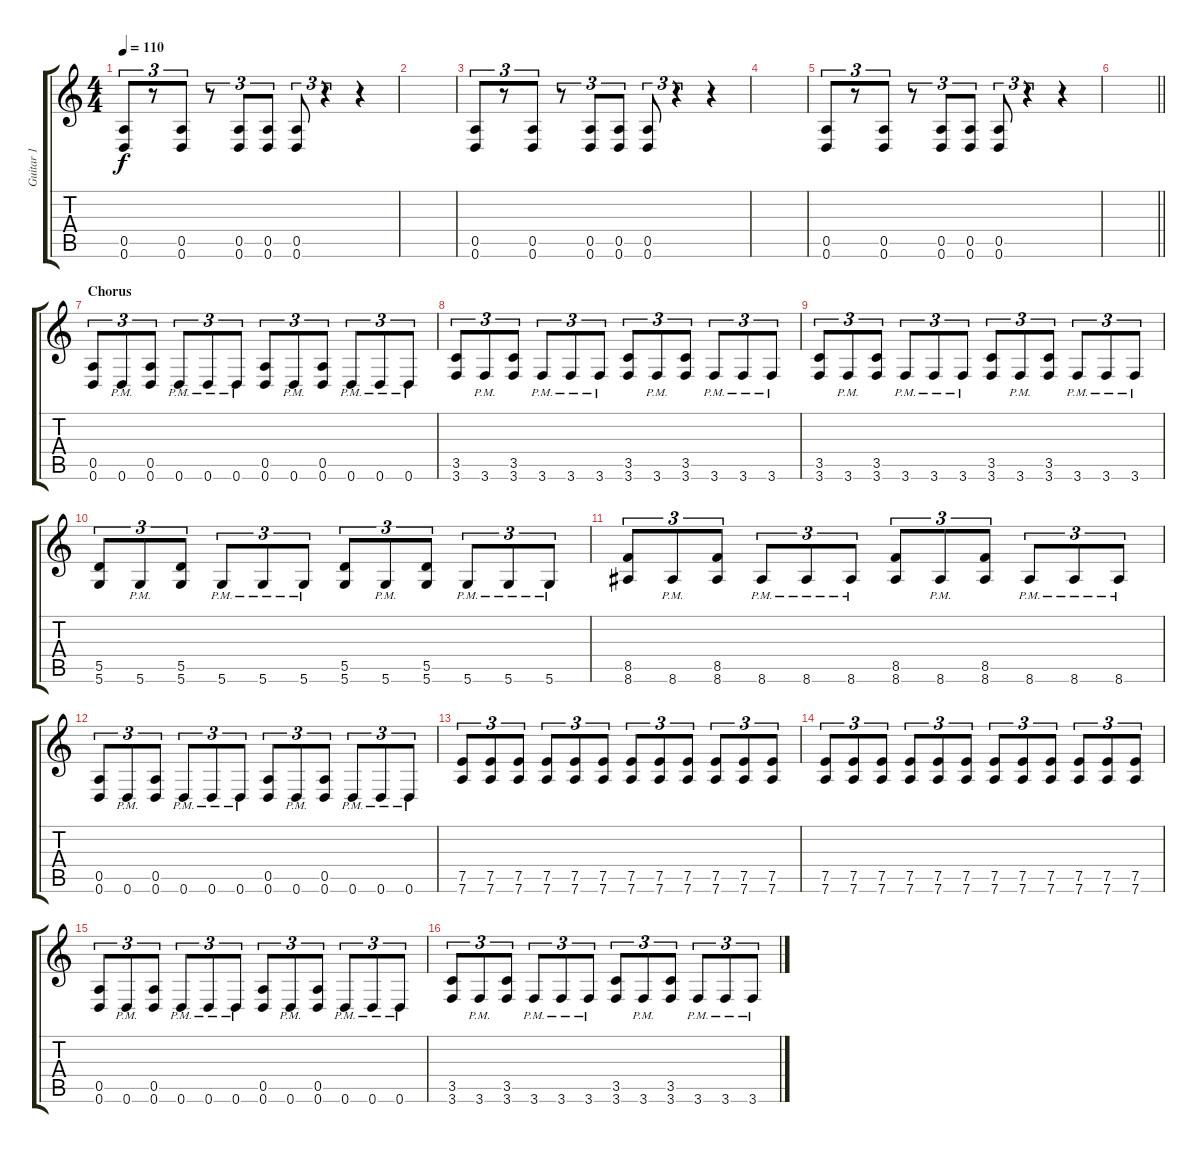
\track ("Guitar 1" "Guitar 1") {instrument distortionguitar}
\staff {score tabs}
\tuning (E4 B3 G3 D3 A2 D2) {hide}
\ts (4 4)
\tempo 110
\clef g2
\ks c
(0.5 0.6).8{tu (3 2) dy f} r.8{tu (3 2)} (0.5 0.6).8{tu (3 2)} r.8{tu (3 2)} (0.5 0.6).8{tu (3 2)} (0.5 0.6).8{tu (3 2)} (0.5 0.6).8{tu (3 2)} r.4{tu (3 2)} r.4 |
|
(0.5 0.6).8{tu (3 2)} r.8{tu (3 2)} (0.5 0.6).8{tu (3 2)} r.8{tu (3 2)} (0.5 0.6).8{tu (3 2)} (0.5 0.6).8{tu (3 2)} (0.5 0.6).8{tu (3 2)} r.4{tu (3 2)} r.4 |
|
(0.5 0.6).8{tu (3 2)} r.8{tu (3 2)} (0.5 0.6).8{tu (3 2)} r.8{tu (3 2)} (0.5 0.6).8{tu (3 2)} (0.5 0.6).8{tu (3 2)} (0.5 0.6).8{tu (3 2)} r.4{tu (3 2)} r.4 |
\barLineRight lightlight
|
\section ("" "Chorus")
(0.5 0.6).8{tu (3 2)} 0.6{pm}.8{tu (3 2)} (0.5 0.6).8{tu (3 2)} 0.6{pm}.8{tu (3 2)} 0.6{pm}.8{tu (3 2)} 0.6{pm}.8{tu (3 2)} (0.5 0.6).8{tu (3 2)} 0.6{pm}.8{tu (3 2)} (0.5 0.6).8{tu (3 2)} 0.6{pm}.8{tu (3 2)} 0.6{pm}.8{tu (3 2)} 0.6{pm}.8{tu (3 2)} |
(3.5 3.6).8{tu (3 2)} 3.6{pm}.8{tu (3 2)} (3.5 3.6).8{tu (3 2)} 3.6{pm}.8{tu (3 2)} 3.6{pm}.8{tu (3 2)} 3.6{pm}.8{tu (3 2)} (3.5 3.6).8{tu (3 2)} 3.6{pm}.8{tu (3 2)} (3.5 3.6).8{tu (3 2)} 3.6{pm}.8{tu (3 2)} 3.6{pm}.8{tu (3 2)} 3.6{pm}.8{tu (3 2)} |
(3.5 3.6).8{tu (3 2)} 3.6{pm}.8{tu (3 2)} (3.5 3.6).8{tu (3 2)} 3.6{pm}.8{tu (3 2)} 3.6{pm}.8{tu (3 2)} 3.6{pm}.8{tu (3 2)} (3.5 3.6).8{tu (3 2)} 3.6{pm}.8{tu (3 2)} (3.5 3.6).8{tu (3 2)} 3.6{pm}.8{tu (3 2)} 3.6{pm}.8{tu (3 2)} 3.6{pm}.8{tu (3 2)} |
(5.5 5.6).8{tu (3 2)} 5.6{pm}.8{tu (3 2)} (5.5 5.6).8{tu (3 2)} 5.6{pm}.8{tu (3 2)} 5.6{pm}.8{tu (3 2)} 5.6{pm}.8{tu (3 2)} (5.5 5.6).8{tu (3 2)} 5.6{pm}.8{tu (3 2)} (5.5 5.6).8{tu (3 2)} 5.6{pm}.8{tu (3 2)} 5.6{pm}.8{tu (3 2)} 5.6{pm}.8{tu (3 2)} |
(8.5 8.6).8{tu (3 2)} 8.6{pm}.8{tu (3 2)} (8.5 8.6).8{tu (3 2)} 8.6{pm}.8{tu (3 2)} 8.6{pm}.8{tu (3 2)} 8.6{pm}.8{tu (3 2)} (8.5 8.6).8{tu (3 2)} 8.6{pm}.8{tu (3 2)} (8.5 8.6).8{tu (3 2)} 8.6{pm}.8{tu (3 2)} 8.6{pm}.8{tu (3 2)} 8.6{pm}.8{tu (3 2)} |
(0.5 0.6).8{tu (3 2)} 0.6{pm}.8{tu (3 2)} (0.5 0.6).8{tu (3 2)} 0.6{pm}.8{tu (3 2)} 0.6{pm}.8{tu (3 2)} 0.6{pm}.8{tu (3 2)} (0.5 0.6).8{tu (3 2)} 0.6{pm}.8{tu (3 2)} (0.5 0.6).8{tu (3 2)} 0.6{pm}.8{tu (3 2)} 0.6{pm}.8{tu (3 2)} 0.6{pm}.8{tu (3 2)} |
(7.5 7.6).8{tu (3 2)} (7.5 7.6).8{tu (3 2)} (7.5 7.6).8{tu (3 2)} (7.5 7.6).8{tu (3 2)} (7.5 7.6).8{tu (3 2)} (7.5 7.6).8{tu (3 2)} (7.5 7.6).8{tu (3 2)} (7.5 7.6).8{tu (3 2)} (7.5 7.6).8{tu (3 2)} (7.5 7.6).8{tu (3 2)} (7.5 7.6).8{tu (3 2)} (7.5 7.6).8{tu (3 2)} |
(7.5 7.6).8{tu (3 2)} (7.5 7.6).8{tu (3 2)} (7.5 7.6).8{tu (3 2)} (7.5 7.6).8{tu (3 2)} (7.5 7.6).8{tu (3 2)} (7.5 7.6).8{tu (3 2)} (7.5 7.6).8{tu (3 2)} (7.5 7.6).8{tu (3 2)} (7.5 7.6).8{tu (3 2)} (7.5 7.6).8{tu (3 2)} (7.5 7.6).8{tu (3 2)} (7.5 7.6).8{tu (3 2)} |
(0.5 0.6).8{tu (3 2)} 0.6{pm}.8{tu (3 2)} (0.5 0.6).8{tu (3 2)} 0.6{pm}.8{tu (3 2)} 0.6{pm}.8{tu (3 2)} 0.6{pm}.8{tu (3 2)} (0.5 0.6).8{tu (3 2)} 0.6{pm}.8{tu (3 2)} (0.5 0.6).8{tu (3 2)} 0.6{pm}.8{tu (3 2)} 0.6{pm}.8{tu (3 2)} 0.6{pm}.8{tu (3 2)} |
(3.5 3.6).8{tu (3 2)} 3.6{pm}.8{tu (3 2)} (3.5 3.6).8{tu (3 2)} 3.6{pm}.8{tu (3 2)} 3.6{pm}.8{tu (3 2)} 3.6{pm}.8{tu (3 2)} (3.5 3.6).8{tu (3 2)} 3.6{pm}.8{tu (3 2)} (3.5 3.6).8{tu (3 2)} 3.6{pm}.8{tu (3 2)} 3.6{pm}.8{tu (3 2)} 3.6{pm}.8{tu (3 2)}
